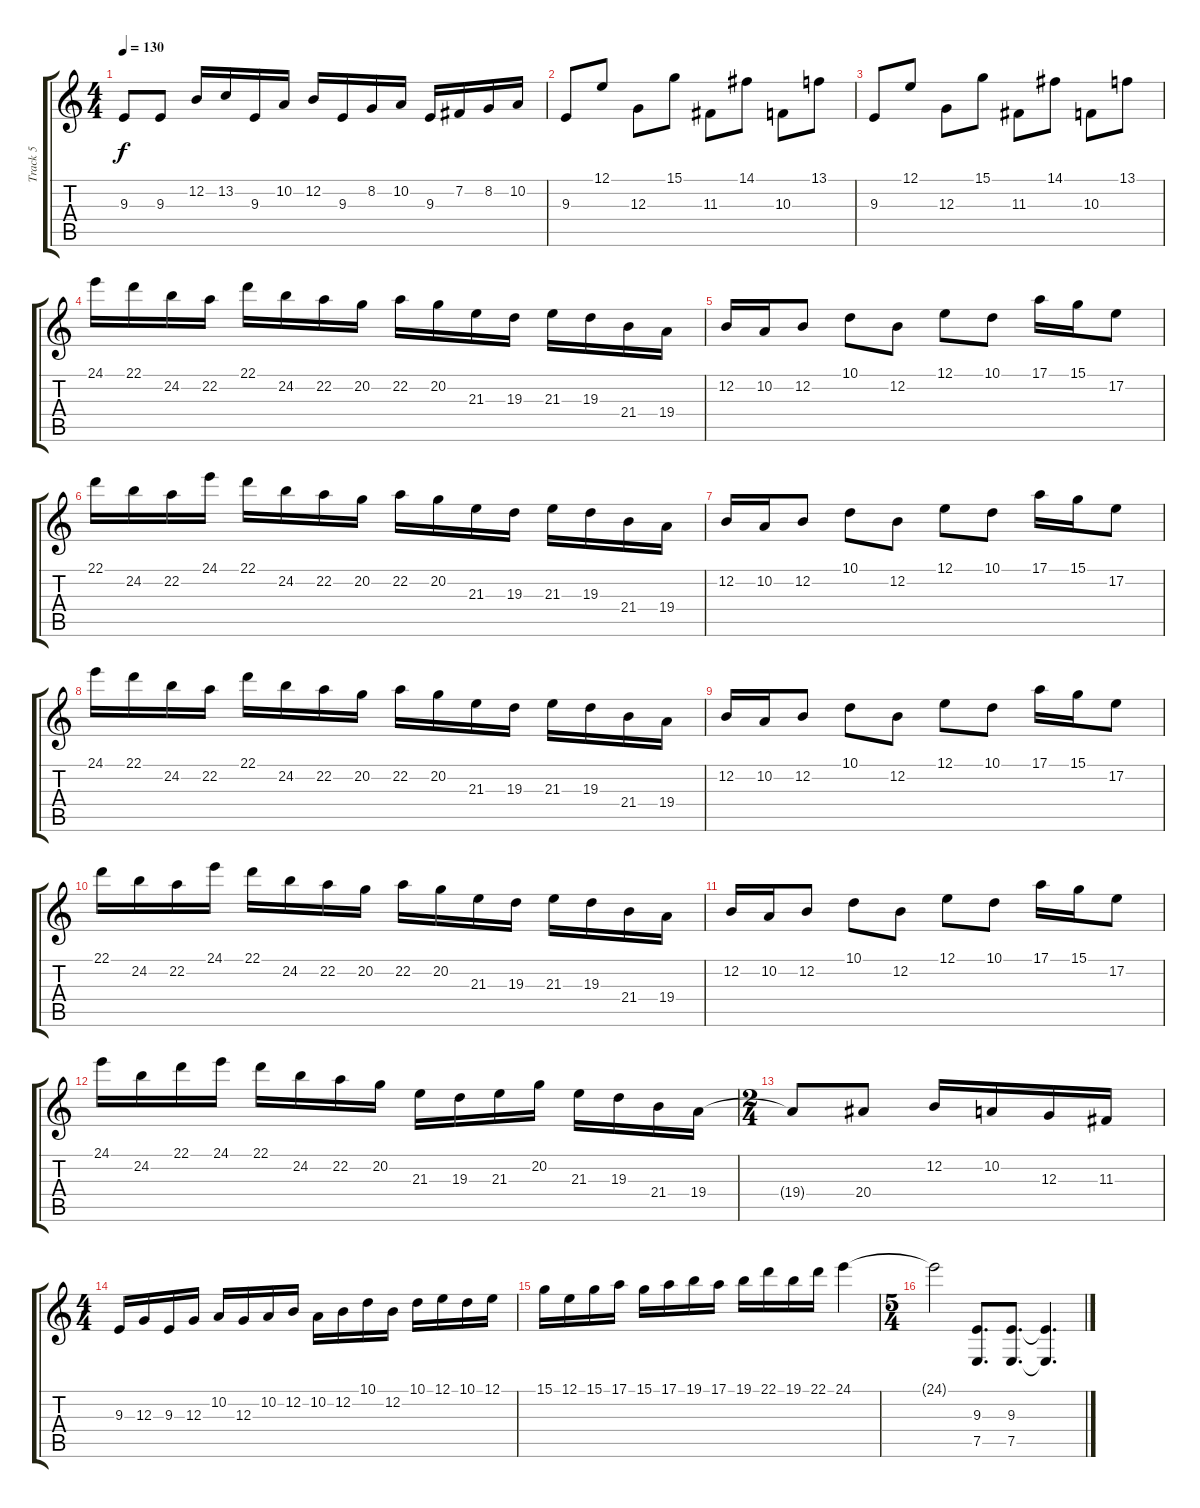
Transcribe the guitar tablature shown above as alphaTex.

\track ("Track 5" "Track 5") {instrument stringensemble1}
\staff {score tabs}
\tuning (E4 B3 G3 D3 A2 E2) {hide}
\ts (4 4)
\tempo 130
\clef g2
\ks c
9.3.8{dy f instrument clarinet} 9.3.8 12.2.16 13.2.16 9.3.16 10.2.16 12.2.16 9.3.16 8.2.16 10.2.16 9.3.16 7.2.16 8.2.16 10.2.16 |
9.3.8 12.1.8 12.3.8 15.1.8 11.3.8 14.1.8 10.3.8 13.1.8 |
9.3.8 12.1.8 12.3.8 15.1.8 11.3.8 14.1.8 10.3.8 13.1.8 |
24.1.16 22.1.16 24.2.16 22.2.16 22.1.16 24.2.16 22.2.16 20.2.16 22.2.16 20.2.16 21.3.16 19.3.16 21.3.16 19.3.16 21.4.16 19.4.16 |
12.2.16 10.2.16 12.2.8 10.1.8 12.2.8 12.1.8 10.1.8 17.1.16 15.1.16 17.2.8 |
22.1.16 24.2.16 22.2.16 24.1.16 22.1.16 24.2.16 22.2.16 20.2.16 22.2.16 20.2.16 21.3.16 19.3.16 21.3.16 19.3.16 21.4.16 19.4.16 |
12.2.16 10.2.16 12.2.8 10.1.8 12.2.8 12.1.8 10.1.8 17.1.16 15.1.16 17.2.8 |
24.1.16 22.1.16 24.2.16 22.2.16 22.1.16 24.2.16 22.2.16 20.2.16 22.2.16 20.2.16 21.3.16 19.3.16 21.3.16 19.3.16 21.4.16 19.4.16 |
12.2.16 10.2.16 12.2.8 10.1.8 12.2.8 12.1.8 10.1.8 17.1.16 15.1.16 17.2.8 |
22.1.16 24.2.16 22.2.16 24.1.16 22.1.16 24.2.16 22.2.16 20.2.16 22.2.16 20.2.16 21.3.16 19.3.16 21.3.16 19.3.16 21.4.16 19.4.16 |
12.2.16 10.2.16 12.2.8 10.1.8 12.2.8 12.1.8 10.1.8 17.1.16 15.1.16 17.2.8 |
24.1.16 24.2.16 22.1.16 24.1.16 22.1.16 24.2.16 22.2.16 20.2.16 21.3.16 19.3.16 21.3.16 20.2.16 21.3.16 19.3.16 21.4.16 19.4.16 |
\ts (2 4)
19.4{t}.8 20.4.8 12.2.16 10.2.16 12.3.16 11.3.16 |
\ts (4 4)
9.3.16 12.3.16 9.3.16 12.3.16 10.2.16 12.3.16 10.2.16 12.2.16 10.2.16 12.2.16 10.1.16 12.2.16 10.1.16 12.1.16 10.1.16 12.1.16 |
15.1.16 12.1.16 15.1.16 17.1.16 15.1.16 17.1.16 19.1.16 17.1.16 19.1.16 22.1.16 19.1.16 22.1.16 24.1.4 |
\ts (5 4)
24.1{t}.2 (9.3 7.5).8{d instrument stringensemble1} (9.3 7.5).8{d} (9.3{t} 7.5{t}).4{d}
